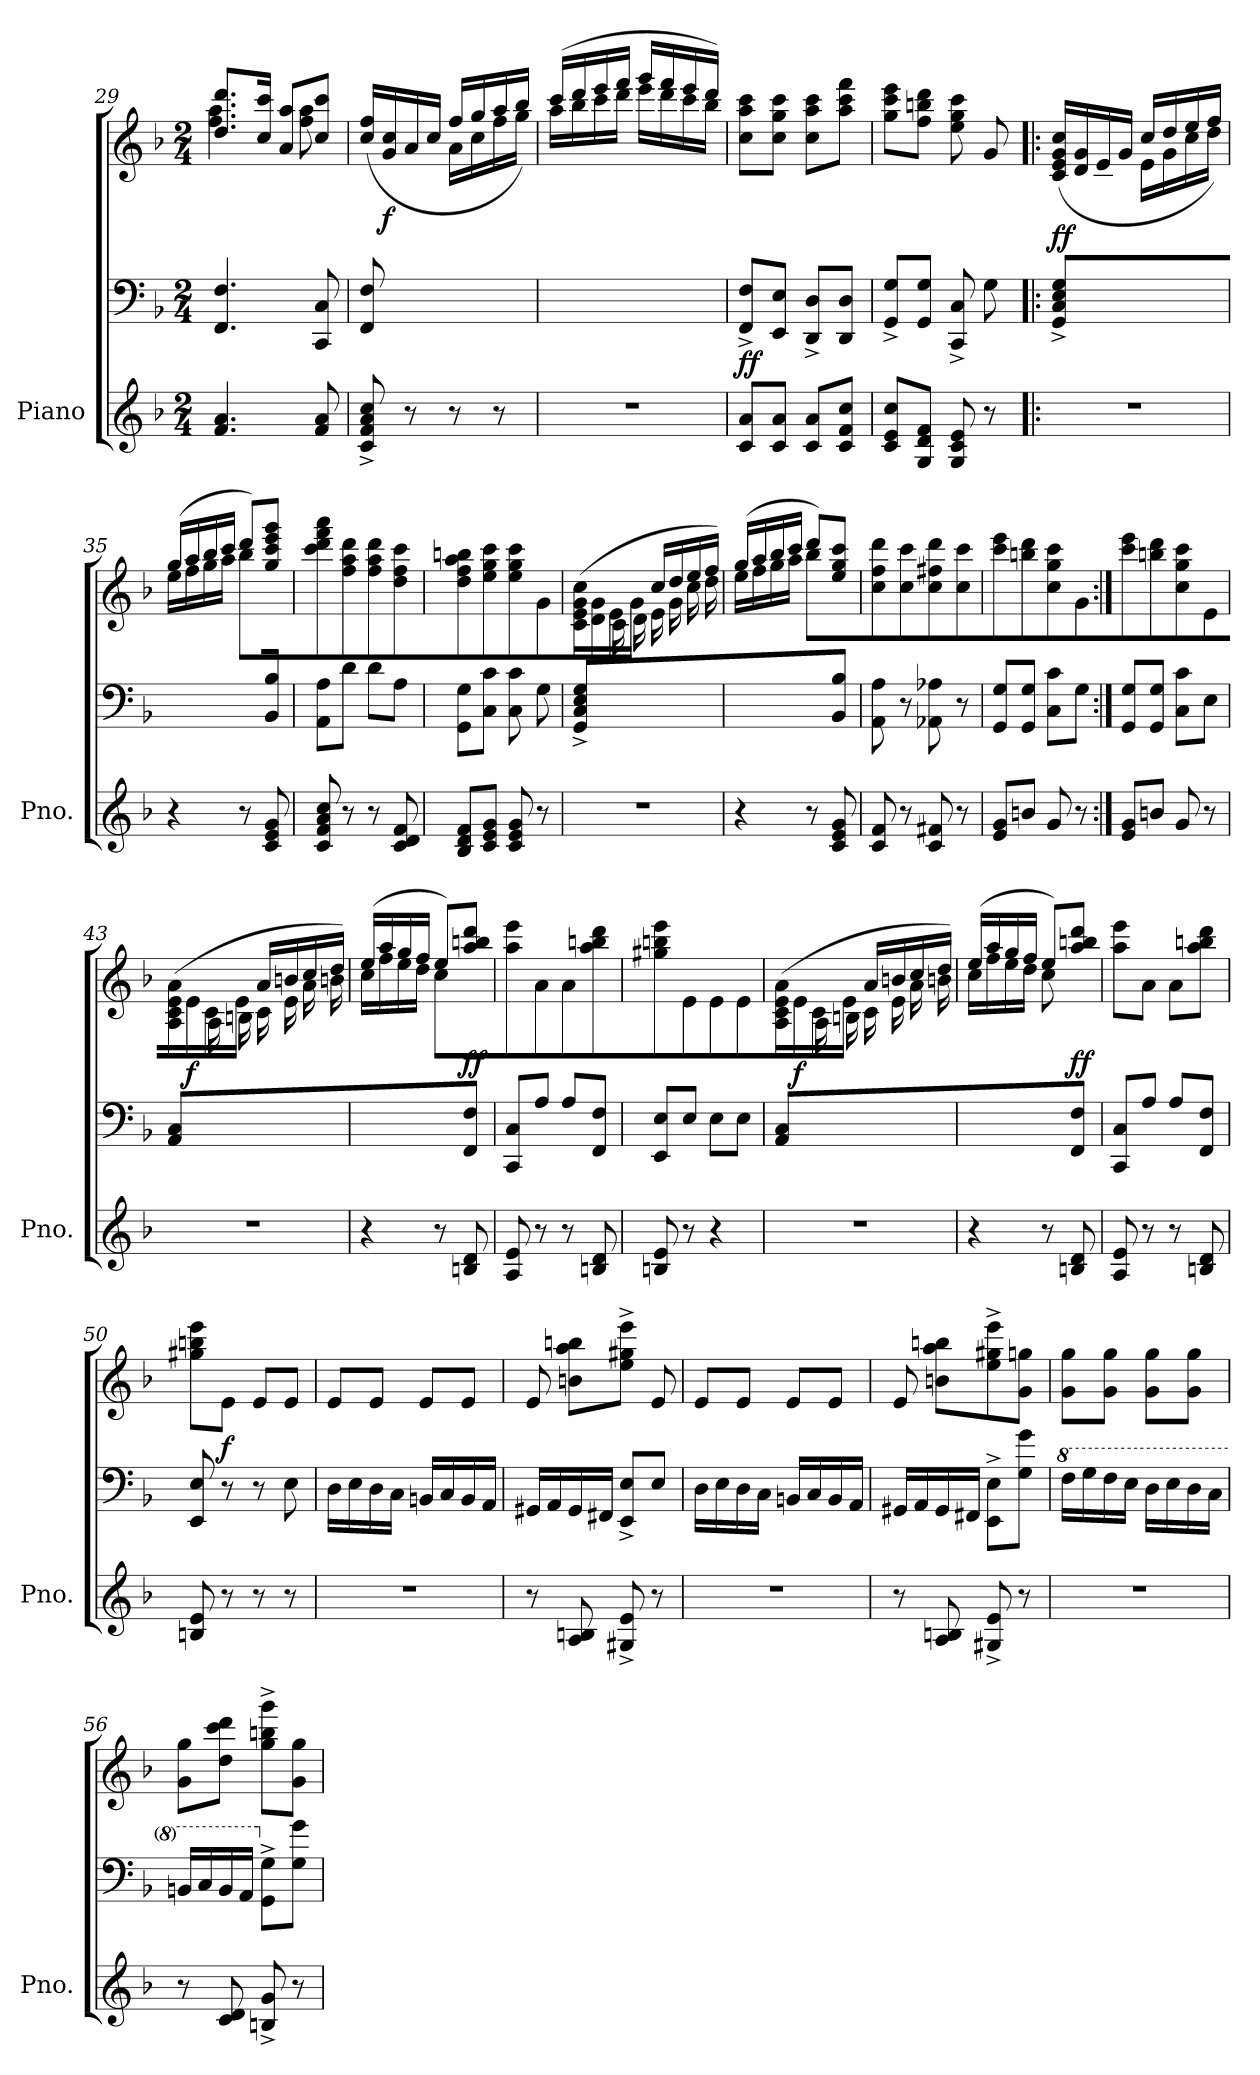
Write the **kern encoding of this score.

**kern	**kern	**kern	**dynam
*part1	*part1	*part1	*part1
*staff3	*staff2	*staff1	*staff1/2/3
*I"Piano	*	*	*
*I'Pno.	*	*	*
*clefG2	*clefF4	*clefG2	*
*k[b-]	*k[b-]	*k[b-]	*
*M2/4	*M2/4	*M2/4	*
=29	=29	=29	=29
*	*	*^	*
4.f/ 4.a/	4.FF/ 4.F/	8.dd/ 8.ddd/L	4.ff\ 4.aa\	.
.	.	16cc/ 16ccc/Jk	.	.
.	.	8a/ 8aa/L	.	.
8f/ 8a/	8CC/ 8C/	8cc/ 8ccc/J	8ff\ 8aa\	.
=30	=30	=30	=30	=30
8c/^ 8f/^ 8a/^ 8cc/^	8FF/ 8F/L	(>16cc/ 16ff/LL	8ryy	.
!	!	!	!	!LO:DY:b
.	.	16g/ 16cc/	.	f
8r	4.ryy	16a/	16f\L	.
.	.	16cc/JJ	16g\JJ	.
8r	.	16ff/LL	16a\LL	.
.	.	16gg/	16cc\	.
8r	.	16aa/	16ff\	.
.	.	16bb-/JJ)	16gg\JJ	.
=31	=31	=31	=31	=31
2r	2ryy	(>16ccc/LL	16aa\LL	.
.	.	16ddd/	16bb-\	.
.	.	16eee/	16ccc\	.
.	.	16fff/JJ	16ddd\JJ	.
.	.	16ggg/LL	16eee\LL	.
.	.	16fff/	16ddd\	.
.	.	16eee/	16ccc\	.
.	.	16ddd/JJ)	16bb-\JJ	.
=32	=32	=32	=32	=32
!	!	!	!	!LO:DY:b=2
*	*	*v	*v	*
8c/ 8a/L	8FF/^ 8F/^L	8cc\ 8aa\ 8ccc\L	ff
8c/ 8a/J	8EE/ 8E/J	8cc\ 8gg\ 8ccc\J	.
8c/ 8a/L	8DD/^ 8D/^L	8cc\ 8aa\ 8ccc\L	.
8c/ 8f/ 8cc/J	8DD/ 8D/J	8aa\ 8ccc\ 8fff\J	.
=33	=33	=33	=33
8c/ 8e/ 8cc/L	8GG/^ 8G/^L	8gg\ 8ccc\ 8eee\L	.
8G/ 8d/ 8f/J	8GG/ 8G/J	8ff\ 8bbn\ 8ddd\J	.
8G/ 8c/ 8e/	8CC/^ 8C/^	8ee\ 8gg\ 8ccc\	.
8r	8G\	8g/	.
!!LO:PB:g=z
=34!|:	=34!|:	=34!|:	=34!|:
*	*	*^	*
!	!	!	!	!LO:DY:b
2r	8GG/^ 8C/^ 8E/^ 8G/^L	(>16c/ 16e/ 16g/ 16cc/LL	8ryy	ff
.	.	16d/ 16g/	.	.
.	4.ryy	16e/	16c\L	.
.	.	16g/JJ	16d\JJ	.
.	.	16cc/LL	16e\LL	.
.	.	16dd/	16g\	.
.	.	16ee/	16cc\	.
.	.	16ff/JJ)	16dd\JJ	.
=35	=35	=35	=35	=35
4r	4.ryy	(>16gg/LL	16ee\LL	.
.	.	16aa/	16ff\	.
.	.	16bb-/	16gg\	.
.	.	16ccc/JJ	16aa\JJ	.
8r	.	8ddd/L)	8bb-\L	.
8c/ 8e/ 8g/	8BB-/ 8B-/J	8gg/ 8ccc/ 8eee/ 8ggg/J	8ryy	.
*	*	*v	*v	*
=36	=36	=36	=36
8c/ 8f/ 8a/ 8cc/	8AA\ 8A\L	8ccc\ 8ddd\ 8fff\ 8aaa\L	.
8r	8d\J	8ff\ 8aa\ 8ddd\J	.
8r	8d\L	8ff\ 8aa\ 8ddd\L	.
8c/ 8d/ 8f/	8A\J	8dd\ 8ff\ 8ccc\J	.
=37	=37	=37	=37
8B-/ 8d/ 8f/L	8GG\ 8G\L	8dd\ 8ff\ 8aa\ 8bbn\L	.
8c/ 8e/ 8g/J	8C\ 8c\J	8ee\ 8gg\ 8ccc\J	.
8c/ 8e/ 8g/	8C\ 8c\	8ee\ 8gg\ 8ccc\	.
8r	8G\	8g/	.
=38	=38	=38	=38
*	*	*^	*
2r	8GG/^ 8C/^ 8E/^ 8G/^L	(>16c/ 16e/ 16g/ 16cc/LL	8ryy	.
.	.	16d/ 16g/	.	.
.	4.ryy	16e/	16c\L	.
.	.	16g/JJ	16d\JJ	.
.	.	16cc/LL	16e\LL	.
.	.	16dd/	16g\	.
.	.	16ee/	16cc\	.
.	.	16ff/JJ)	16dd\JJ	.
=39	=39	=39	=39	=39
4r	4.ryy	(>16gg/LL	16ee\LL	.
.	.	16aa/	16ff\	.
.	.	16bb-/	16gg\	.
.	.	16ccc/JJ	16aa\JJ	.
8r	.	8ddd/L)	8bb-\L	.
8c/ 8e/ 8g/	8BB-/ 8B-/J	8ee/ 8gg/ 8ccc/J	8ryy	.
*	*	*v	*v	*
=40	=40	=40	=40
8c/ 8f/	8AA\ 8A\	8cc\ 8ff\ 8ddd\L	.
8r	8r	8cc\ 8ccc\J	.
8c/ 8f#X/	8AA-X\ 8A-X\	8cc\ 8ff#X\ 8ddd\L	.
8r	8r	8cc\ 8ccc\J	.
=41	=41	=41	=41
8e/ 8g/L	8GG/ 8G/L	8ccc\ 8eee\L	.
8bn/J	8GG/ 8G/J	8bbn\ 8ddd\J	.
8g/	8C\ 8c\L	8cc\ 8gg\ 8ccc\L	.
8r	8G\J	8g\J	.
!!LO:LB:g=z
=42:|!	=42:|!	=42:|!	=42:|!
8e/ 8g/L	8GG/ 8G/L	8ccc\ 8eee\L	.
8bn/J	8GG/ 8G/J	8bbn\ 8ddd\J	.
8g/	8C\ 8c\L	8cc\ 8gg\ 8ccc\L	.
8r	8E\J	8e\J	.
=43	=43	=43	=43
*	*	*^	*
2r	8AA/ 8C/L	(>16A/ 16c/ 16e/ 16a/LL	8ryy	.
!	!	!	!	!LO:DY:b
.	.	16e/	.	f
.	4.ryy	16c/	16A\L	.
.	.	16e/JJ	16Bn\JJ	.
.	.	16a/LL	16c\LL	.
.	.	16bn/	16e\	.
.	.	16cc/	16a\	.
.	.	16dd/JJ)	16bn\JJ	.
=44	=44	=44	=44	=44
4r	4.ryy	(>16ee/LL	16cc\LL	.
.	.	16aa/	16ff\	.
.	.	16gg/	16ee\	.
.	.	16ff/JJ	16dd\JJ	.
8r	.	8ee/L)	8cc\L	.
!	!	!	!	!LO:DY:a=2
8Bn/ 8d/	8FF/ 8F/J	8aa/ 8bbn/ 8ddd/J	8ryy	ff
*	*	*v	*v	*
=45	=45	=45	=45
8A/ 8e/	8CC/ 8C/L	8aa\ 8eee\L	.
8r	8A/J	8a\J	.
8r	8A/L	8a\L	.
8Bn/ 8d/	8FF/ 8F/J	8aa\ 8bbn\ 8ddd\J	.
=46	=46	=46	=46
8Bn/ 8e/	8EE/ 8E/L	8gg#X\ 8bbn\ 8eee\L	.
8r	8E/J	8e\J	.
4r	8E\L	8e/L	.
.	8E\J	8e/J	.
=47	=47	=47	=47
*	*	*^	*
2r	8AA/ 8C/L	(>16A/ 16c/ 16e/ 16a/LL	8ryy	.
!	!	!	!	!LO:DY:b
.	.	16e/	.	f
.	4.ryy	16c/	16A\L	.
.	.	16e/JJ	16Bn\JJ	.
.	.	16a/LL	16c\LL	.
.	.	16bn/	16e\	.
.	.	16cc/	16a\	.
.	.	16dd/JJ)	16bn\JJ	.
=48	=48	=48	=48	=48
4r	4.ryy	(>16ee/LL	16cc\LL	.
.	.	16aa/	16ff\	.
.	.	16gg/	16ee\	.
.	.	16ff/JJ	16dd\JJ	.
8r	.	8ee/L)	8cc\L	.
!	!	!	!	!LO:DY:a=2
8Bn/ 8d/	8FF/ 8F/J	8aa/ 8bbn/ 8ddd/J	8ryy	ff
*	*	*v	*v	*
=49	=49	=49	=49
8A/ 8e/	8CC/ 8C/L	8aa\ 8eee\L	.
8r	8A/J	8a\J	.
8r	8A/L	8a\L	.
8Bn/ 8d/	8FF/ 8F/J	8aa\ 8bbn\ 8ddd\J	.
!!LO:LB:g=z
=50	=50	=50	=50
8Bn/ 8e/	8EE/ 8E/	8gg#X\ 8bbn\ 8eee\L	.
!	!	!	!LO:DY:b
8r	8r	8e\J	f
8r	8r	8e/L	.
8r	8E\	8e/J	.
=51	=51	=51	=51
2r	16D\LL	8e/L	.
.	16E\	.	.
.	16D\	8e/J	.
.	16C\JJ	.	.
.	16BBn/LL	8e/L	.
.	16C/	.	.
.	16BB/	8e/J	.
.	16AA/JJ	.	.
=52	=52	=52	=52
8r	16GG#X/LL	8e/	.
.	16AA/	.	.
8A/ 8Bn/	16GG#/	8bn\ 8aa\ 8bbn\L	.
.	16FF#X/JJ	.	.
8G#X/^ 8e/^	8EE/^ 8E/^L	8ee\^ 8gg#X\^ 8eee\^J	.
8r	8E/J	8e/	.
=53	=53	=53	=53
2r	16D\LL	8e/L	.
.	16E\	.	.
.	16D\	8e/J	.
.	16C\JJ	.	.
.	16BBn/LL	8e/L	.
.	16C/	.	.
.	16BB/	8e/J	.
.	16AA/JJ	.	.
=54	=54	=54	=54
8r	16GG#X/LL	8e/	.
.	16AA/	.	.
8A/ 8Bn/	16GG#/	8bn\ 8aa\ 8bbn\L	.
.	16FF#X/JJ	.	.
8G#X/^ 8e/^	8EE\^ 8E\^L	8ee\^ 8gg#X\^ 8eee\^	.
8r	8G\ 8g\J	8g\ 8ggn\J	.
=55	=55	=55	=55
*	*8va	*	*
2r	16f\LL	8g\ 8gg\L	.
.	16g\	.	.
.	16f\	8g\ 8gg\J	.
.	16e\JJ	.	.
.	16d\LL	8g\ 8gg\L	.
.	16e\	.	.
.	16d\	8g\ 8gg\J	.
.	16c\JJ	.	.
=56	=56	=56	=56
8r	16Bn/LL	8g\ 8gg\L	.
.	16c/	.	.
8c/ 8d/	16B/	8dd\ 8ccc\ 8ddd\J	.
.	16A/JJ	.	.
*	*X8va	*	*
8Bn/^ 8g/^	8GG\^ 8G\^L	8gg\^ 8bbn\^ 8ggg\^L	.
8r	8G\ 8g\J	8g\ 8gg\J	.
=	=	=	=
*-	*-	*-	*-
